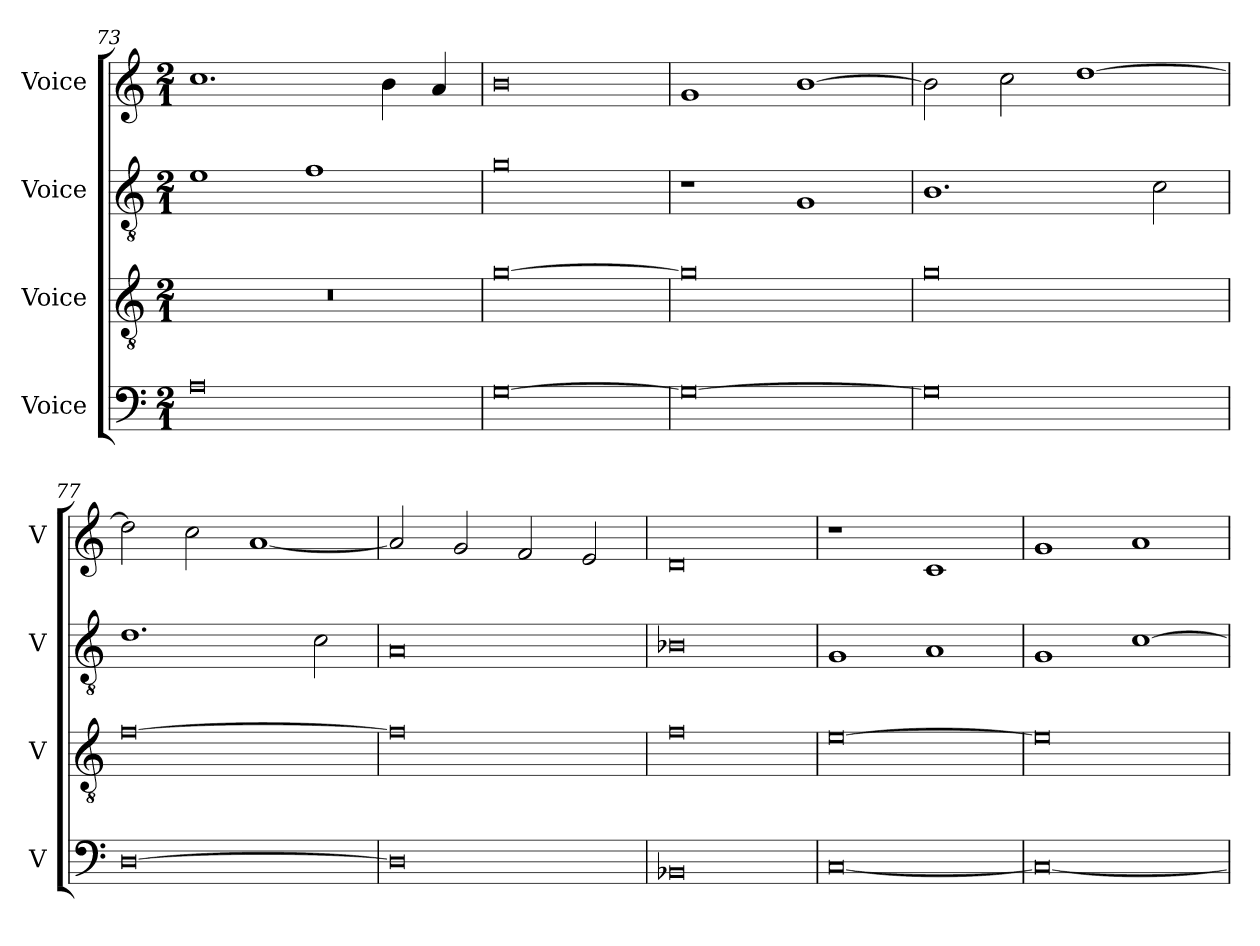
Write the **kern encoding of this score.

**kern	**kern	**kern	**kern
*part4	*part3	*part2	*part1
*staff4	*staff3	*staff2	*staff1
*I"Voice	*I"Voice	*I"Voice	*I"Voice
*I'V	*I'V	*I'V	*I'V
*clefF4	*clefGv2	*clefGv2	*clefG2
*k[]	*k[]	*k[]	*k[]
*M2/1	*M2/1	*M2/1	*M2/1
=73	=73	=73	=73
0A	0r	1e	1.cc
.	.	1f	.
.	.	.	4b\
.	.	.	4a/
=74	=74	=74	=74
[0G	[0g	0g	0b
=75	=75	=75	=75
0G_	0g]	1r	1g
.	.	1G	[1b
=76	=76	=76	=76
0G]	0g	1.B	2b\]
.	.	.	2cc\
.	.	.	[1dd
.	.	2c\	.
!!LO:LB:g=z
=77	=77	=77	=77
[0D	[0f	1.d	2dd\]
.	.	.	2cc\
.	.	.	[1a
.	.	2c\	.
=78	=78	=78	=78
0D]	0f]	0A	2a/]
.	.	.	2g/
.	.	.	2f/
.	.	.	2e/
=79	=79	=79	=79
0BB-X	0f	0B-X	0d
=80	=80	=80	=80
[0C	[0e	1G	1r
.	.	1A	1c
=81	=81	=81	=81
0C_	0e]	1G	1g
.	.	[1c	1a
=	=	=	=
*-	*-	*-	*-
